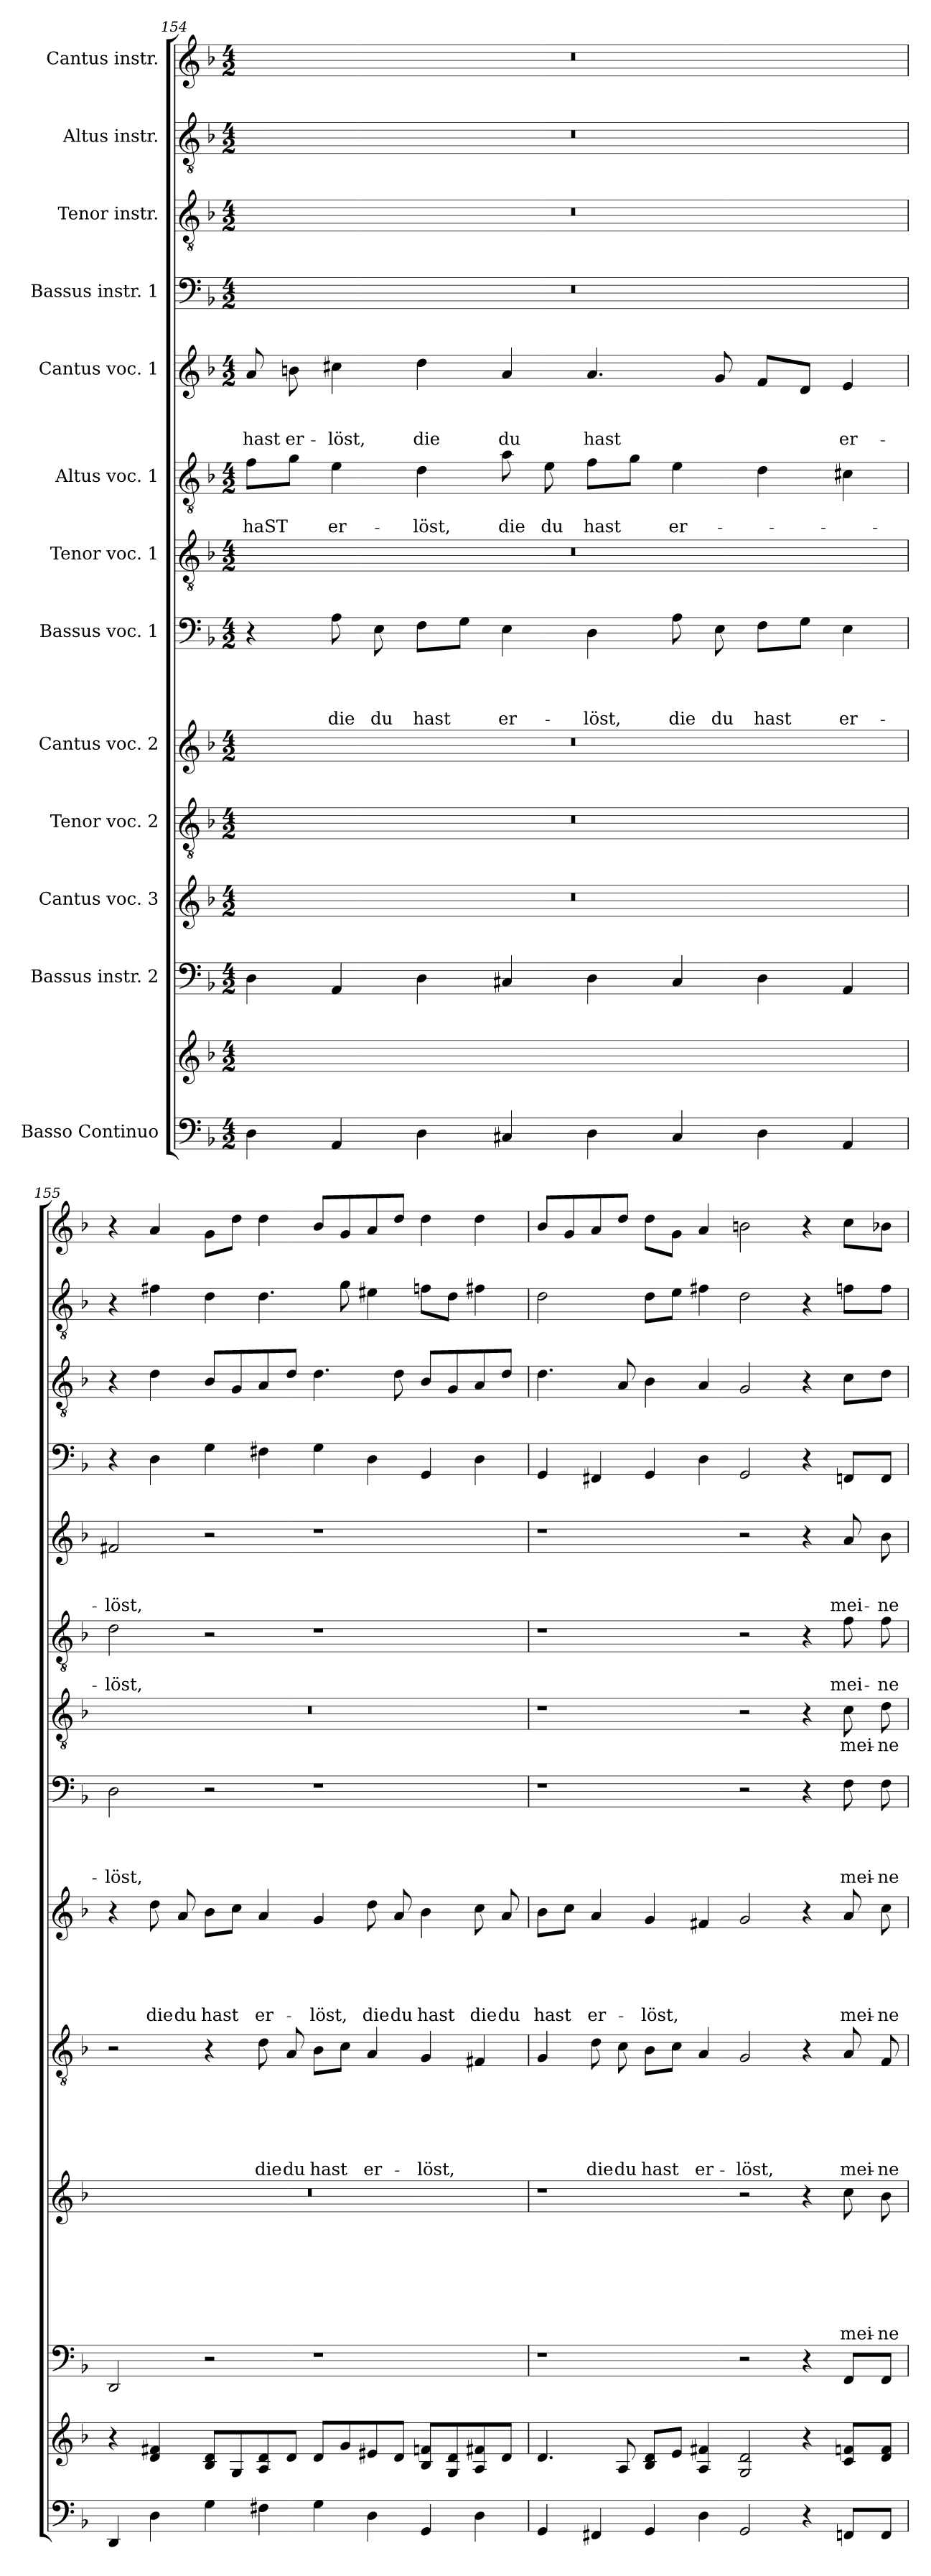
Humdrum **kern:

**kern	**kern	**kern	**kern	**text	**text	**text	**text	**text	**text	**text	**kern	**text	**text	**text	**text	**text	**text	**kern	**text	**text	**text	**text	**text	**kern	**text	**text	**text	**text	**kern	**text	**kern	**text	**text	**kern	**text	**text	**text	**kern	**kern	**kern	**kern
*part14	*part13	*part12	*part11	*part11	*part11	*part11	*part11	*part11	*part11	*part11	*part10	*part10	*part10	*part10	*part10	*part10	*part10	*part9	*part9	*part9	*part9	*part9	*part9	*part8	*part8	*part8	*part8	*part8	*part7	*part7	*part6	*part6	*part6	*part5	*part5	*part5	*part5	*part4	*part3	*part2	*part1
*staff14	*staff13	*staff12	*staff11	*staff11	*staff11	*staff11	*staff11	*staff11	*staff11	*staff11	*staff10	*staff10	*staff10	*staff10	*staff10	*staff10	*staff10	*staff9	*staff9	*staff9	*staff9	*staff9	*staff9	*staff8	*staff8	*staff8	*staff8	*staff8	*staff7	*staff7	*staff6	*staff6	*staff6	*staff5	*staff5	*staff5	*staff5	*staff4	*staff3	*staff2	*staff1
*I"Basso Continuo	*	*I"Bassus instr. 2	*I"Cantus voc. 3	*	*	*	*	*	*	*	*I"Tenor voc. 2	*	*	*	*	*	*	*I"Cantus voc. 2	*	*	*	*	*	*I"Bassus voc. 1	*	*	*	*	*I"Tenor voc. 1	*	*I"Altus voc. 1	*	*	*I"Cantus voc. 1	*	*	*	*I"Bassus instr. 1	*I"Tenor instr.	*I"Altus instr.	*I"Cantus instr.
!!LO:PB:g=z
*clefF4	*clefG2	*clefF4	*clefG2	*	*	*	*	*	*	*	*clefGv2	*	*	*	*	*	*	*clefG2	*	*	*	*	*	*clefF4	*	*	*	*	*clefGv2	*	*clefGv2	*	*	*clefG2	*	*	*	*clefF4	*clefGv2	*clefGv2	*clefG2
*k[b-]	*k[b-]	*k[b-]	*k[b-]	*	*	*	*	*	*	*	*k[b-]	*	*	*	*	*	*	*k[b-]	*	*	*	*	*	*k[b-]	*	*	*	*	*k[b-]	*	*k[b-]	*	*	*k[b-]	*	*	*	*k[b-]	*k[b-]	*k[b-]	*k[b-]
*F:	*F:	*F:	*F:	*	*	*	*	*	*	*	*F:	*	*	*	*	*	*	*F:	*	*	*	*	*	*F:	*	*	*	*	*F:	*	*F:	*	*	*F:	*	*	*	*F:	*F:	*F:	*F:
*M4/2	*M4/2	*M4/2	*M4/2	*	*	*	*	*	*	*	*M4/2	*	*	*	*	*	*	*M4/2	*	*	*	*	*	*M4/2	*	*	*	*	*M4/2	*	*M4/2	*	*	*M4/2	*	*	*	*M4/2	*M4/2	*M4/2	*M4/2
=154	=154	=154	=154	=154	=154	=154	=154	=154	=154	=154	=154	=154	=154	=154	=154	=154	=154	=154	=154	=154	=154	=154	=154	=154	=154	=154	=154	=154	=154	=154	=154	=154	=154	=154	=154	=154	=154	=154	=154	=154	=154
!	!	!	!	!	!	!	!	!	!	!	!	!	!	!	!	!	!	!	!	!	!	!	!	!	!	!	!	!	!	!	!	!	!LO:LY:b	!	!	!	!LO:LY:b	!	!	!	!
4D\	0ryy	4D\	0r	.	.	.	.	.	.	.	0r	.	.	.	.	.	.	0r	.	.	.	.	.	4r	.	.	.	.	0r	.	8f\L	.	haST	8a/	.	.	hast	0r	0r	0r	0r
!	!	!	!	!	!	!	!	!	!	!	!	!	!	!	!	!	!	!	!	!	!	!	!	!	!	!	!	!	!	!	!	!	!	!	!	!	!LO:LY:b	!	!	!	!
.	.	.	.	.	.	.	.	.	.	.	.	.	.	.	.	.	.	.	.	.	.	.	.	.	.	.	.	.	.	.	8g\J	.	.	8bn\	.	.	er-	.	.	.	.
!	!	!	!	!	!	!	!	!	!	!	!	!	!	!	!	!	!	!	!	!	!	!	!	!	!	!	!	!LO:LY:b	!	!	!	!	!LO:LY:b	!	!	!	!LO:LY:b	!	!	!	!
4AA/	.	4AA/	.	.	.	.	.	.	.	.	.	.	.	.	.	.	.	.	.	.	.	.	.	8A\	.	.	.	die	.	.	4e\	.	er-	4cc#X\	.	.	-löst,	.	.	.	.
!	!	!	!	!	!	!	!	!	!	!	!	!	!	!	!	!	!	!	!	!	!	!	!	!	!	!	!	!LO:LY:b	!	!	!	!	!	!	!	!	!	!	!	!	!
.	.	.	.	.	.	.	.	.	.	.	.	.	.	.	.	.	.	.	.	.	.	.	.	8E\	.	.	.	du	.	.	.	.	.	.	.	.	.	.	.	.	.
!	!	!	!	!	!	!	!	!	!	!	!	!	!	!	!	!	!	!	!	!	!	!	!	!	!	!	!	!LO:LY:b	!	!	!	!	!LO:LY:b	!	!	!	!LO:LY:b	!	!	!	!
4D\	.	4D\	.	.	.	.	.	.	.	.	.	.	.	.	.	.	.	.	.	.	.	.	.	8F\L	.	.	.	hast	.	.	4d\	.	-löst,	4dd\	.	.	die	.	.	.	.
.	.	.	.	.	.	.	.	.	.	.	.	.	.	.	.	.	.	.	.	.	.	.	.	8G\J	.	.	.	.	.	.	.	.	.	.	.	.	.	.	.	.	.
!	!	!	!	!	!	!	!	!	!	!	!	!	!	!	!	!	!	!	!	!	!	!	!	!	!	!	!	!LO:LY:b	!	!	!	!	!LO:LY:b	!	!	!	!LO:LY:b	!	!	!	!
4C#X/	.	4C#X/	.	.	.	.	.	.	.	.	.	.	.	.	.	.	.	.	.	.	.	.	.	4E\	.	.	.	er-	.	.	8a\	.	die	4a/	.	.	du	.	.	.	.
!	!	!	!	!	!	!	!	!	!	!	!	!	!	!	!	!	!	!	!	!	!	!	!	!	!	!	!	!	!	!	!	!	!LO:LY:b	!	!	!	!	!	!	!	!
.	.	.	.	.	.	.	.	.	.	.	.	.	.	.	.	.	.	.	.	.	.	.	.	.	.	.	.	.	.	.	8e\	.	du	.	.	.	.	.	.	.	.
!	!	!	!	!	!	!	!	!	!	!	!	!	!	!	!	!	!	!	!	!	!	!	!	!	!	!	!	!LO:LY:b	!	!	!	!	!LO:LY:b	!	!	!	!LO:LY:b	!	!	!	!
4D\	.	4D\	.	.	.	.	.	.	.	.	.	.	.	.	.	.	.	.	.	.	.	.	.	4D\	.	.	.	-löst,	.	.	8f\L	.	hast	4.a/	.	.	hast	.	.	.	.
.	.	.	.	.	.	.	.	.	.	.	.	.	.	.	.	.	.	.	.	.	.	.	.	.	.	.	.	.	.	.	8g\J	.	.	.	.	.	.	.	.	.	.
!	!	!	!	!	!	!	!	!	!	!	!	!	!	!	!	!	!	!	!	!	!	!	!	!	!	!	!	!LO:LY:b	!	!	!	!	!LO:LY:b	!	!	!	!	!	!	!	!
4C#/	.	4C#/	.	.	.	.	.	.	.	.	.	.	.	.	.	.	.	.	.	.	.	.	.	8A\	.	.	.	die	.	.	4e\	.	er-	.	.	.	.	.	.	.	.
!	!	!	!	!	!	!	!	!	!	!	!	!	!	!	!	!	!	!	!	!	!	!	!	!	!	!	!	!LO:LY:b	!	!	!	!	!	!	!	!	!	!	!	!	!
.	.	.	.	.	.	.	.	.	.	.	.	.	.	.	.	.	.	.	.	.	.	.	.	8E\	.	.	.	du	.	.	.	.	.	8g/	.	.	.	.	.	.	.
!	!	!	!	!	!	!	!	!	!	!	!	!	!	!	!	!	!	!	!	!	!	!	!	!	!	!	!	!LO:LY:b	!	!	!	!	!	!	!	!	!	!	!	!	!
4D\	.	4D\	.	.	.	.	.	.	.	.	.	.	.	.	.	.	.	.	.	.	.	.	.	8F\L	.	.	.	hast	.	.	4d\	.	.	8f/L	.	.	.	.	.	.	.
.	.	.	.	.	.	.	.	.	.	.	.	.	.	.	.	.	.	.	.	.	.	.	.	8G\J	.	.	.	.	.	.	.	.	.	8d/J	.	.	.	.	.	.	.
!	!	!	!	!	!	!	!	!	!	!	!	!	!	!	!	!	!	!	!	!	!	!	!	!	!	!	!	!LO:LY:b	!	!	!	!	!	!	!	!	!LO:LY:b	!	!	!	!
4AA/	.	4AA/	.	.	.	.	.	.	.	.	.	.	.	.	.	.	.	.	.	.	.	.	.	4E\	.	.	.	er-	.	.	4c#X\	.	.	4e/	.	.	er-	.	.	.	.
=155	=155	=155	=155	=155	=155	=155	=155	=155	=155	=155	=155	=155	=155	=155	=155	=155	=155	=155	=155	=155	=155	=155	=155	=155	=155	=155	=155	=155	=155	=155	=155	=155	=155	=155	=155	=155	=155	=155	=155	=155	=155
!	!	!	!	!	!	!	!	!	!	!	!	!	!	!	!	!	!	!	!	!	!	!	!	!	!	!	!	!LO:LY:b	!	!	!	!	!LO:LY:b	!	!	!	!LO:LY:b	!	!	!	!
4DD/	4r	2DD/	0r	.	.	.	.	.	.	.	2r	.	.	.	.	.	.	4r	.	.	.	.	.	2D\	.	.	.	-löst,	0r	.	2d\	.	-löst,	2f#X/	.	.	-löst,	4r	4r	4r	4r
!	!	!	!	!	!	!	!	!	!	!	!	!	!	!	!	!	!	!	!	!	!	!	!LO:LY:b	!	!	!	!	!	!	!	!	!	!	!	!	!	!	!	!	!	!
4D\	4d/ 4f#X/	.	.	.	.	.	.	.	.	.	.	.	.	.	.	.	.	8dd\	.	.	.	.	die	.	.	.	.	.	.	.	.	.	.	.	.	.	.	4D\	4d\	4f#X\	4a/
!	!	!	!	!	!	!	!	!	!	!	!	!	!	!	!	!	!	!	!	!	!	!	!LO:LY:b	!	!	!	!	!	!	!	!	!	!	!	!	!	!	!	!	!	!
.	.	.	.	.	.	.	.	.	.	.	.	.	.	.	.	.	.	8a/	.	.	.	.	du	.	.	.	.	.	.	.	.	.	.	.	.	.	.	.	.	.	.
!	!	!	!	!	!	!	!	!	!	!	!	!	!	!	!	!	!	!	!	!	!	!	!LO:LY:b	!	!	!	!	!	!	!	!	!	!	!	!	!	!	!	!	!	!
4G\	8B-/ 8d/L	2r	.	.	.	.	.	.	.	.	4r	.	.	.	.	.	.	8b-\L	.	.	.	.	hast	2r	.	.	.	.	.	.	2r	.	.	2r	.	.	.	4G\	8B-/L	4d\	8g\L
.	8G/	.	.	.	.	.	.	.	.	.	.	.	.	.	.	.	.	8cc\J	.	.	.	.	.	.	.	.	.	.	.	.	.	.	.	.	.	.	.	.	8G/	.	8dd\J
!	!	!	!	!	!	!	!	!	!	!	!	!	!	!	!	!	!LO:LY:b	!	!	!	!	!	!LO:LY:b	!	!	!	!	!	!	!	!	!	!	!	!	!	!	!	!	!	!
4F#X\	8A/ 8d/	.	.	.	.	.	.	.	.	.	8d\	.	.	.	.	.	die	4a/	.	.	.	.	er-	.	.	.	.	.	.	.	.	.	.	.	.	.	.	4F#X\	8A/	4.d\	4dd\
!	!	!	!	!	!	!	!	!	!	!	!	!	!	!	!	!	!LO:LY:b	!	!	!	!	!	!	!	!	!	!	!	!	!	!	!	!	!	!	!	!	!	!	!	!
.	8d/J	.	.	.	.	.	.	.	.	.	8A/	.	.	.	.	.	du	.	.	.	.	.	.	.	.	.	.	.	.	.	.	.	.	.	.	.	.	.	8d/J	.	.
!	!	!	!	!	!	!	!	!	!	!	!	!	!	!	!	!	!LO:LY:b	!	!	!	!	!	!LO:LY:b	!	!	!	!	!	!	!	!	!	!	!	!	!	!	!	!	!	!
4G\	8d/L	1r	.	.	.	.	.	.	.	.	8B-\L	.	.	.	.	.	hast	4g/	.	.	.	.	-löst,	1r	.	.	.	.	.	.	1r	.	.	1r	.	.	.	4G\	4.d\	.	8b-/L
.	8g/	.	.	.	.	.	.	.	.	.	8c\J	.	.	.	.	.	.	.	.	.	.	.	.	.	.	.	.	.	.	.	.	.	.	.	.	.	.	.	.	8g\	8g/
!	!	!	!	!	!	!	!	!	!	!	!	!	!	!	!	!	!LO:LY:b	!	!	!	!	!	!LO:LY:b	!	!	!	!	!	!	!	!	!	!	!	!	!	!	!	!	!	!
4D\	8e#X/	.	.	.	.	.	.	.	.	.	4A/	.	.	.	.	.	er-	8dd\	.	.	.	.	die	.	.	.	.	.	.	.	.	.	.	.	.	.	.	4D\	.	4e#X\	8a/
!	!	!	!	!	!	!	!	!	!	!	!	!	!	!	!	!	!	!	!	!	!	!	!LO:LY:b	!	!	!	!	!	!	!	!	!	!	!	!	!	!	!	!	!	!
.	8d/J	.	.	.	.	.	.	.	.	.	.	.	.	.	.	.	.	8a/	.	.	.	.	du	.	.	.	.	.	.	.	.	.	.	.	.	.	.	.	8d\	.	8dd/J
!	!	!	!	!	!	!	!	!	!	!	!	!	!	!	!	!	!LO:LY:b	!	!	!	!	!	!LO:LY:b	!	!	!	!	!	!	!	!	!	!	!	!	!	!	!	!	!	!
4GG/	8B-/ 8fn/L	.	.	.	.	.	.	.	.	.	4G/	.	.	.	.	.	-löst,	4b-\	.	.	.	.	hast	.	.	.	.	.	.	.	.	.	.	.	.	.	.	4GG/	8B-/L	8fn\L	4dd\
.	8G/ 8d/	.	.	.	.	.	.	.	.	.	.	.	.	.	.	.	.	.	.	.	.	.	.	.	.	.	.	.	.	.	.	.	.	.	.	.	.	.	8G/	8d\J	.
!	!	!	!	!	!	!	!	!	!	!	!	!	!	!	!	!	!	!	!	!	!	!	!LO:LY:b	!	!	!	!	!	!	!	!	!	!	!	!	!	!	!	!	!	!
4D\	8A/ 8f#X/	.	.	.	.	.	.	.	.	.	4F#X/	.	.	.	.	.	.	8cc\	.	.	.	.	die	.	.	.	.	.	.	.	.	.	.	.	.	.	.	4D\	8A/	4f#X\	4dd\
!	!	!	!	!	!	!	!	!	!	!	!	!	!	!	!	!	!	!	!	!	!	!	!LO:LY:b	!	!	!	!	!	!	!	!	!	!	!	!	!	!	!	!	!	!
.	8d/J	.	.	.	.	.	.	.	.	.	.	.	.	.	.	.	.	8a/	.	.	.	.	du	.	.	.	.	.	.	.	.	.	.	.	.	.	.	.	8d/J	.	.
=156	=156	=156	=156	=156	=156	=156	=156	=156	=156	=156	=156	=156	=156	=156	=156	=156	=156	=156	=156	=156	=156	=156	=156	=156	=156	=156	=156	=156	=156	=156	=156	=156	=156	=156	=156	=156	=156	=156	=156	=156	=156
!	!	!	!	!	!	!	!	!	!	!	!	!	!	!	!	!	!	!	!	!	!	!	!LO:LY:b	!	!	!	!	!	!	!	!	!	!	!	!	!	!	!	!	!	!
4GG/	4.d/	1r	1r	.	.	.	.	.	.	.	4G/	.	.	.	.	.	.	8b-\L	.	.	.	.	hast	1r	.	.	.	.	1r	.	1r	.	.	1r	.	.	.	4GG/	4.d\	2d\	8b-/L
.	.	.	.	.	.	.	.	.	.	.	.	.	.	.	.	.	.	8cc\J	.	.	.	.	.	.	.	.	.	.	.	.	.	.	.	.	.	.	.	.	.	.	8g/
!	!	!	!	!	!	!	!	!	!	!	!	!	!	!	!	!	!LO:LY:b	!	!	!	!	!	!LO:LY:b	!	!	!	!	!	!	!	!	!	!	!	!	!	!	!	!	!	!
4FF#X/	.	.	.	.	.	.	.	.	.	.	8d\	.	.	.	.	.	die	4a/	.	.	.	.	er-	.	.	.	.	.	.	.	.	.	.	.	.	.	.	4FF#X/	.	.	8a/
!	!	!	!	!	!	!	!	!	!	!	!	!	!	!	!	!	!LO:LY:b	!	!	!	!	!	!	!	!	!	!	!	!	!	!	!	!	!	!	!	!	!	!	!	!
.	8A/	.	.	.	.	.	.	.	.	.	8c\	.	.	.	.	.	du	.	.	.	.	.	.	.	.	.	.	.	.	.	.	.	.	.	.	.	.	.	8A/	.	8dd/J
!	!	!	!	!	!	!	!	!	!	!	!	!	!	!	!	!	!LO:LY:b	!	!	!	!	!	!LO:LY:b	!	!	!	!	!	!	!	!	!	!	!	!	!	!	!	!	!	!
4GG/	8B-/ 8d/L	.	.	.	.	.	.	.	.	.	8B-\L	.	.	.	.	.	hast	4g/	.	.	.	.	-löst,	.	.	.	.	.	.	.	.	.	.	.	.	.	.	4GG/	4B-\	8d\L	8dd\L
.	8e/J	.	.	.	.	.	.	.	.	.	8c\J	.	.	.	.	.	.	.	.	.	.	.	.	.	.	.	.	.	.	.	.	.	.	.	.	.	.	.	.	8e\J	8g\J
!	!	!	!	!	!	!	!	!	!	!	!	!	!	!	!	!	!LO:LY:b	!	!	!	!	!	!	!	!	!	!	!	!	!	!	!	!	!	!	!	!	!	!	!	!
4D\	4A/ 4f#X/	.	.	.	.	.	.	.	.	.	4A/	.	.	.	.	.	er-	4f#X/	.	.	.	.	.	.	.	.	.	.	.	.	.	.	.	.	.	.	.	4D\	4A/	4f#X\	4a/
!	!	!	!	!	!	!	!	!	!	!	!	!	!	!	!	!	!LO:LY:b	!	!	!	!	!	!	!	!	!	!	!	!	!	!	!	!	!	!	!	!	!	!	!	!
2GG/	2G/ 2d/	2r	2r	.	.	.	.	.	.	.	2G/	.	.	.	.	.	-löst,	2g/	.	.	.	.	.	2r	.	.	.	.	2r	.	2r	.	.	2r	.	.	.	2GG/	2G/	2d\	2bn\
4r	4r	4r	4r	.	.	.	.	.	.	.	4r	.	.	.	.	.	.	4r	.	.	.	.	.	4r	.	.	.	.	4r	.	4r	.	.	4r	.	.	.	4r	4r	4r	4r
!	!	!	!	!	!	!	!	!	!	!LO:LY:b	!	!	!	!	!	!	!LO:LY:b	!	!	!	!	!	!LO:LY:b	!	!	!	!	!LO:LY:b	!	!LO:LY:b	!	!	!LO:LY:b	!	!	!	!LO:LY:b	!	!	!	!
8FFn/L	8c/ 8fn/L	8FF/L	8cc\	.	.	.	.	.	.	mei-	8A/	.	.	.	.	.	mei-	8a/	.	.	.	.	mei-	8F\	.	.	.	mei-	8c\	mei-	8f\	.	mei-	8a/	.	.	mei-	8FFn/L	8c\L	8fn\L	8cc\L
!	!	!	!	!	!	!	!	!	!	!LO:LY:b	!	!	!	!	!	!	!LO:LY:b	!	!	!	!	!	!LO:LY:b	!	!	!	!	!LO:LY:b	!	!LO:LY:b	!	!	!LO:LY:b	!	!	!	!LO:LY:b	!	!	!	!
8FF/J	8d/ 8f/J	8FF/J	8b-\	.	.	.	.	.	.	-ne	8F/	.	.	.	.	.	-ne	8cc\	.	.	.	.	-ne	8F\	.	.	.	-ne	8d\	-ne	8f\	.	-ne	8b-\	.	.	-ne	8FF/J	8d\J	8f\J	8b-X\J
=	=	=	=	=	=	=	=	=	=	=	=	=	=	=	=	=	=	=	=	=	=	=	=	=	=	=	=	=	=	=	=	=	=	=	=	=	=	=	=	=	=
*-	*-	*-	*-	*-	*-	*-	*-	*-	*-	*-	*-	*-	*-	*-	*-	*-	*-	*-	*-	*-	*-	*-	*-	*-	*-	*-	*-	*-	*-	*-	*-	*-	*-	*-	*-	*-	*-	*-	*-	*-	*-
